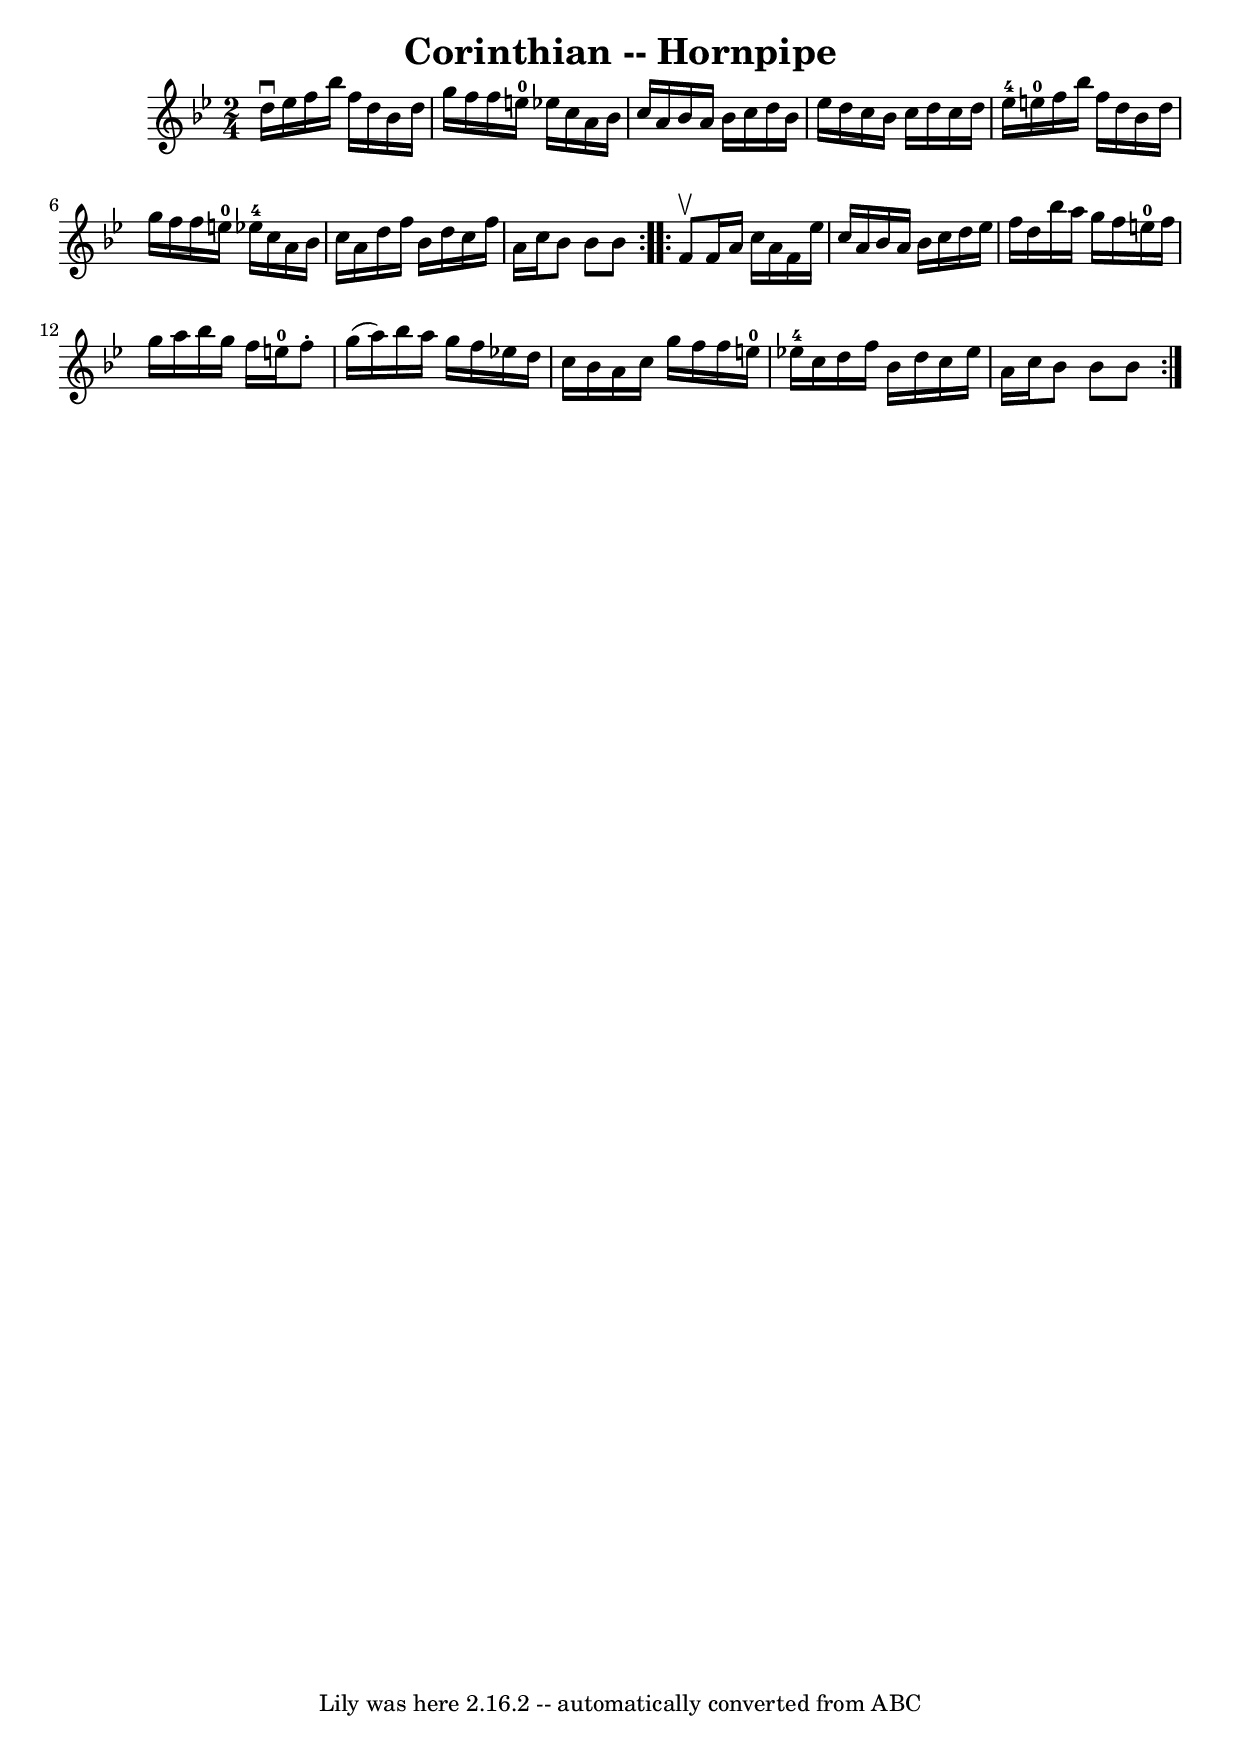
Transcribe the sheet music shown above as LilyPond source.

\version "2.7.40"
\include "Mammoth.ily"
\header {
	%% book = "Cole's 1000 Fiddle Tunes"
	crossRefNumber = "1"
	footnotes = ""
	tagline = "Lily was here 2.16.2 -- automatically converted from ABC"
	title = "Corinthian -- Hornpipe"
}
voicedefault =  {


\repeat volta 2 {
\time 2/4 \key bes \major d''16^\downbow ees''16  |
 f''16    
bes''16 f''16 d''16 bes'16 d''16 g''16 f''16  |
   
f''16 e''16-0 ees''!16 c''16 a'16 bes'16 c''16 a'16  
|
 bes'16 a'16 bes'16 c''16 d''16 bes'16 ees''16    
d''16  |
 c''16 bes'16 c''16 d''16 c''16 d''16    
ees''16-4 e''16-0 |
 f''16 bes''16 f''16 d''16    
bes'16 d''16 g''16 f''16  |
 f''16 e''16-0 ees''!16 
-4 c''16 a'16 bes'16 c''16 a'16  |
 d''16 f''16    
bes'16 d''16 c''16 f''16 a'16 c''16  |
 bes'8 bes'8   
 bes'8  }     \repeat volta 2 { f'8^\upbow |
 f'16 a'16 c''16  
 a'16 f'16 ees''16 c''16 a'16  |
 bes'16 a'16 bes'16 
 c''16 d''16 ees''16 f''16 d''16  |
 bes''16 a''16    
g''16 f''16 e''16-0 f''16 g''16 a''16  |
 bes''16    
g''16 f''16 e''16-0 f''8 -. g''16 (a''16) |
     
bes''16 a''16 g''16 f''16 ees''!16 d''16 c''16 bes'16  
|
 a'16 c''16 g''16 f''16 f''16 e''16-0 ees''!16 
-4 c''16  |
 d''16 f''16 bes'16 d''16 c''16 ees''16  
 a'16 c''16  |
 bes'8 bes'8 bes'8  }   
}

\score{
    <<

	\context Staff="default"
	{
	    \voicedefault 
	}

    >>
	\layout {
	}
	\midi {}
}
